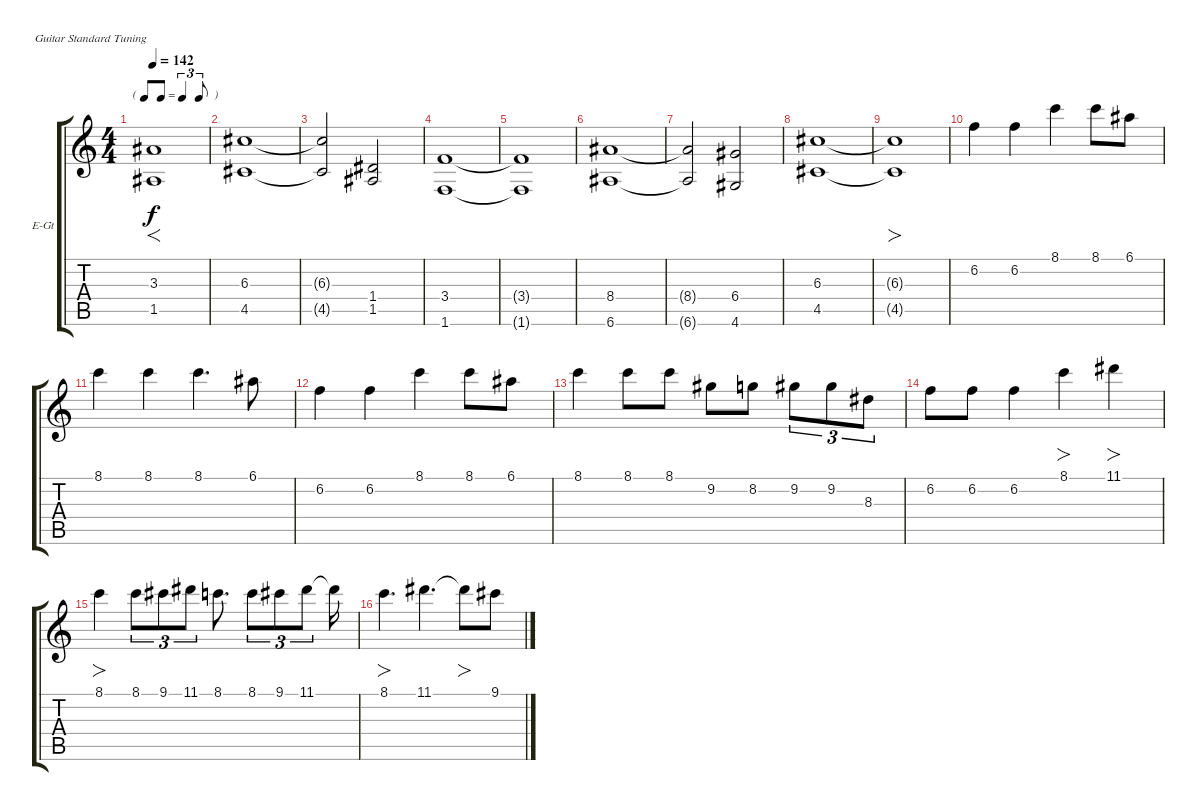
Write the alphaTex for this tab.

\defaultSystemsLayout 4
\bracketExtendMode groupsimilarinstruments
\firstSystemTrackNameOrientation horizontal
\otherSystemsTrackNameOrientation horizontal
\track ("Piano imitation Guitar" "E-Gt") {instrument overdrivenguitar}
\staff {score tabs}
\tuning (E4 B3 G3 D3 A2 E2)
\ts (4 4)
\tf triplet8th
\tempo 142
\clef g2
\scale
0.333333
\ks c
(1.5 3.3).1{f dy f} |
\scale
0.333333 (4.5 6.3).1 |
\scale
0.333333 (4.5{t} 6.3{t}).2 (1.5 1.4).2 |
\scale
0.333333 (1.6 3.4).1 |
\scale
0.333333 (1.6{t} 3.4{t}).1 |
\scale
0.333333 (6.6 8.4).1 |
\scale
0.333333 (6.6{t} 8.4{t}).2 (4.6 6.4).2 |
\scale
0.333333 (4.5 6.3).1 |
(4.5{t} 6.3{t}).1{fo} |
6.2.4 6.2.4 8.1.4 8.1.8 6.1.8 |
8.1.4 8.1.4 8.1.4{d} 6.1.8 |
6.2.4 6.2.4 8.1.4 8.1.8 6.1.8 |
8.1.4 8.1.8 8.1.8 9.2.8 8.2.8 9.2.8{tu (3 2)} 9.2.8{tu (3 2)} 8.3.8{tu (3 2)} |
6.2.8 6.2.8 6.2.4 8.1.4{fo} 11.1.4{fo} |
8.1.4{fo} 8.1.8{tu (3 2)} 9.1.8{tu (3 2)} 11.1.8{tu (3 2)} 8.1.8{d} 8.1.8{tu (3 2)} 9.1.8{tu (3 2)} 11.1.8{tu (3 2)} 11.1{t}.16 |
8.1.4{fo d} 11.1.4{d} 11.1{t}.8{fo} 9.1.8
